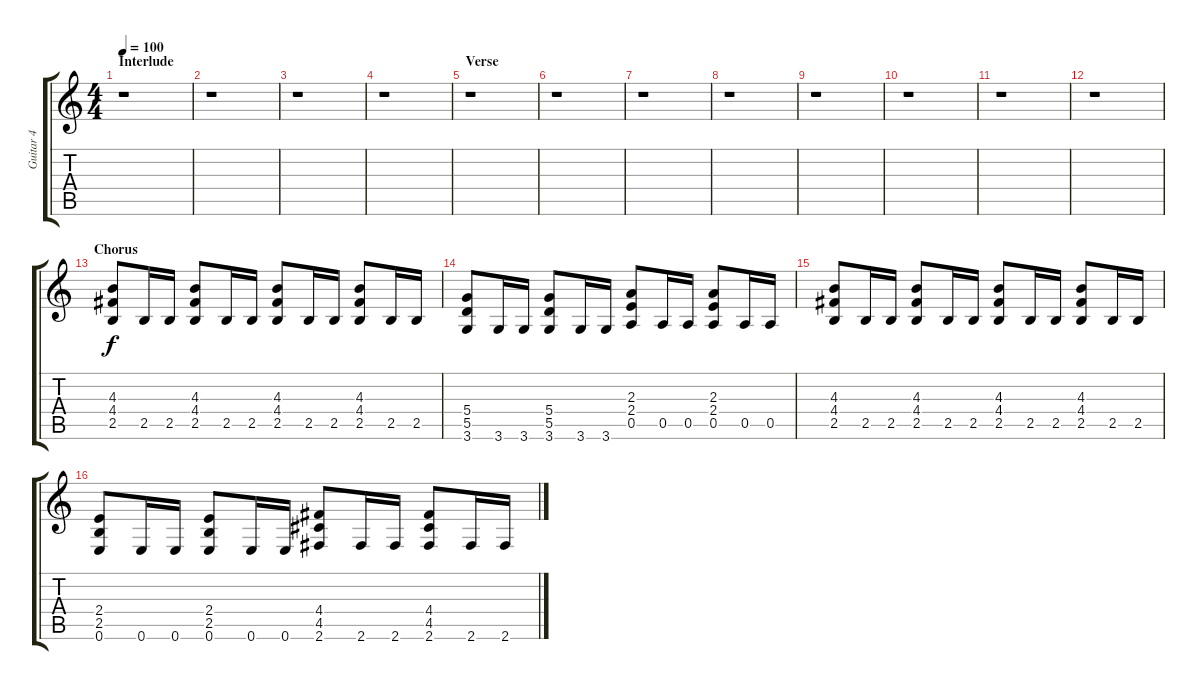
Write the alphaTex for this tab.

\track ("Guitar 4" "Guitar 4") {instrument distortionguitar}
\staff {score tabs}
\tuning (E4 B3 G3 D3 A2 E2) {hide}
\ts (4 4)
\section ("" "Interlude")
\tempo 100
\clef g2
\ks c
r.1{dy f} |
r.1 |
r.1 |
r.1 |
\section ("" "Verse")
r.1 |
r.1 |
r.1 |
r.1 |
r.1 |
r.1 |
r.1 |
r.1 |
\section ("" "Chorus")
(4.3 4.4 2.5).8 2.5.16 2.5.16 (4.3 4.4 2.5).8 2.5.16 2.5.16 (4.3 4.4 2.5).8 2.5.16 2.5.16 (4.3 4.4 2.5).8 2.5.16 2.5.16 |
(5.4 5.5 3.6).8 3.6.16 3.6.16 (5.4 5.5 3.6).8 3.6.16 3.6.16 (2.3 2.4 0.5).8 0.5.16 0.5.16 (2.3 2.4 0.5).8 0.5.16 0.5.16 |
(4.3 4.4 2.5).8 2.5.16 2.5.16 (4.3 4.4 2.5).8 2.5.16 2.5.16 (4.3 4.4 2.5).8 2.5.16 2.5.16 (4.3 4.4 2.5).8 2.5.16 2.5.16 |
(2.4 2.5 0.6).8 0.6.16 0.6.16 (2.4 2.5 0.6).8 0.6.16 0.6.16 (4.4 4.5 2.6).8 2.6.16 2.6.16 (4.4 4.5 2.6).8 2.6.16 2.6.16
